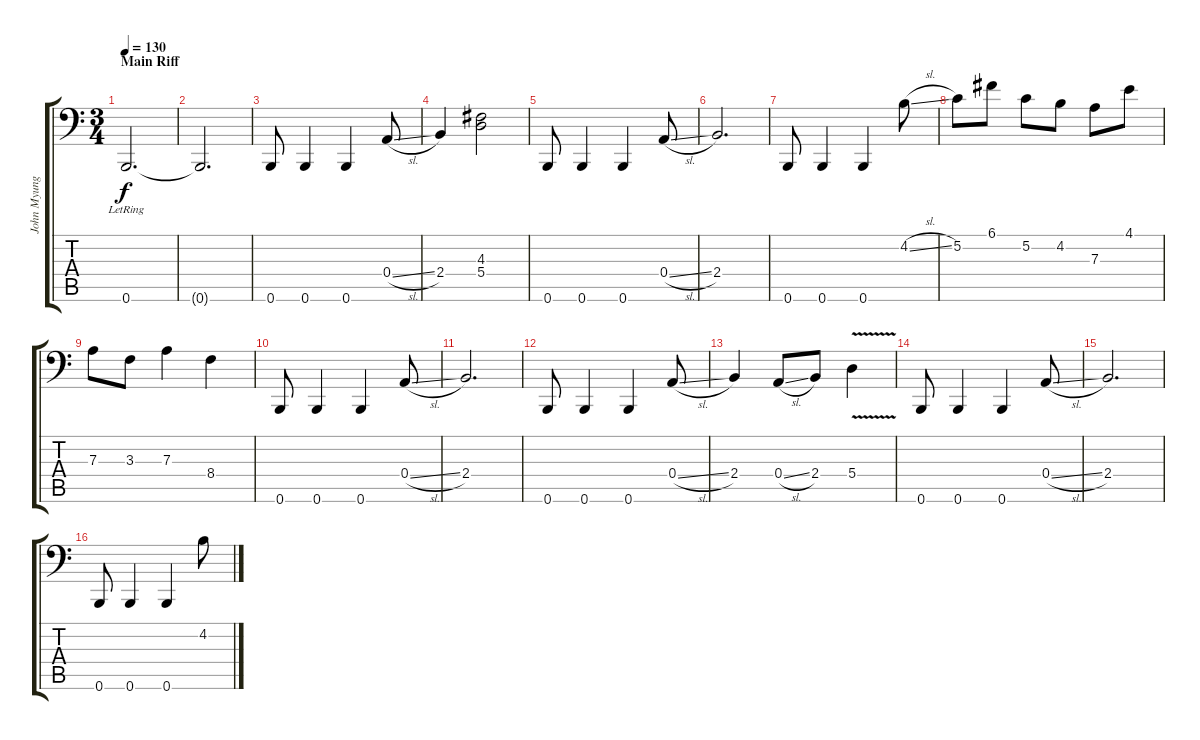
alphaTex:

\track ("John Myung" "John Myung") {instrument electricbassfinger}
\staff {score tabs}
\tuning (C3 G2 D2 A1 E1 B0) {hide}
\ts (3 4)
\section ("" "Main Riff")
\tempo 130
\clef f4
\ks c
0.6{lr}.2{d dy f} |
0.6{t}.2{d} |
0.6.8 0.6.4 0.6.4 0.4{sl}.8 |
2.4.4 (4.3 5.4).2 |
0.6.8 0.6.4 0.6.4 0.4{sl}.8 |
2.4.2{d} |
0.6.8 0.6.4 0.6.4 4.2{sl}.8 |
5.2.8 6.1.8 5.2.8 4.2.8 7.3.8 4.1.8 |
7.3.8 3.3.8 7.3.4 8.4.4 |
0.6.8 0.6.4 0.6.4 0.4{sl}.8 |
2.4.2{d} |
0.6.8 0.6.4 0.6.4 0.4{sl}.8 |
2.4.4 0.4{sl}.8 2.4.8 5.4{v}.4 |
0.6.8 0.6.4 0.6.4 0.4{sl}.8 |
2.4.2{d} |
0.6.8 0.6.4 0.6.4 4.2{sl}.8
